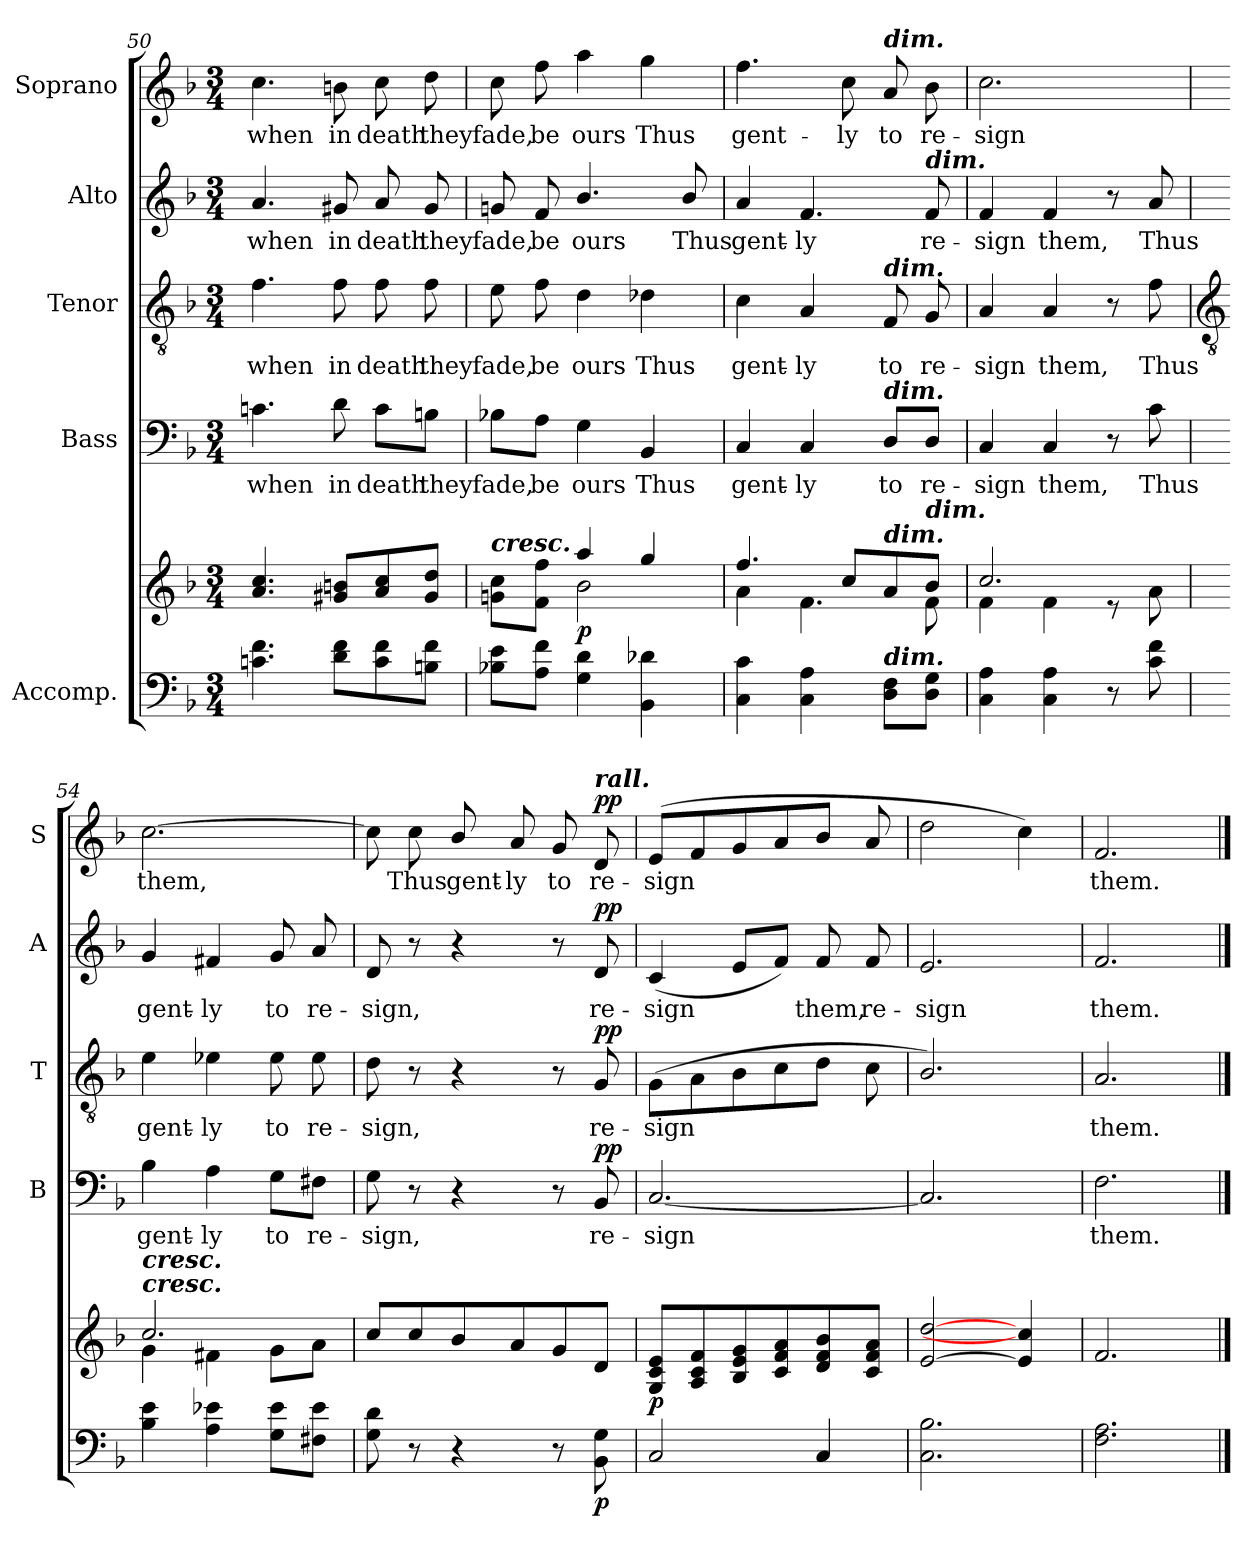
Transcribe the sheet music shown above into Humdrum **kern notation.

**kern	**kern	**dynam	**kern	**text	**dynam	**kern	**text	**dynam	**kern	**text	**dynam	**kern	**text	**dynam
*part5	*part5	*part5	*part4	*part4	*part4	*part3	*part3	*part3	*part2	*part2	*part2	*part1	*part1	*part1
*staff6	*staff5	*staff5/6	*staff4	*staff4	*staff4	*staff3	*staff3	*staff3	*staff2	*staff2	*staff2	*staff1	*staff1	*staff1
*I"Accomp.	*	*	*I"Bass	*	*	*I"Tenor	*	*	*I"Alto	*	*	*I"Soprano	*	*
*	*	*	*I'B	*	*	*I'T	*	*	*I'A	*	*	*I'S	*	*
*clefF4	*clefG2	*	*clefF4	*	*	*clefGv2	*	*	*clefG2	*	*	*clefG2	*	*
*k[b-]	*k[b-]	*	*k[b-]	*	*	*k[b-]	*	*	*k[b-]	*	*	*k[b-]	*	*
*F:	*F:	*	*F:	*	*	*F:	*	*	*F:	*	*	*F:	*	*
*M3/4	*M3/4	*	*M3/4	*	*	*M3/4	*	*	*M3/4	*	*	*M3/4	*	*
=50	=50	=50	=50	=50	=50	=50	=50	=50	=50	=50	=50	=50	=50	=50
*	*^	*	*	*	*	*	*	*	*	*	*	*	*	*
!	!	!	!	!	!LO:LY:b	!	!	!LO:LY:b	!	!	!LO:LY:b	!	!	!LO:LY:b	!
4.cn 4.f	4.a 4.cc	2.ryy	.	4.cn	when	.	4.f	when	.	4.a	when	.	4.cc	when	.
!	!	!	!	!	!LO:LY:b	!	!	!LO:LY:b	!	!	!LO:LY:b	!	!	!LO:LY:b	!
8d 8fL	8g#X 8bnL	.	.	8d	in	.	8f	in	.	8g#X	in	.	8bn	in	.
!	!	!	!	!	!LO:LY:b	!	!	!LO:LY:b	!	!	!LO:LY:b	!	!	!LO:LY:b	!
8c 8f	8a 8cc	.	.	8c\L	death	.	8f	death	.	8a	death	.	8cc	death	.
!	!	!	!	!	!LO:LY:b	!	!	!LO:LY:b	!	!	!LO:LY:b	!	!	!LO:LY:b	!
8Bn 8fJ	8g# 8ddJ	.	.	8Bn\J	they	.	8f	they	.	8g#	they	.	8dd\	they	.
=51	=51	=51	=51	=51	=51	=51	=51	=51	=51	=51	=51	=51	=51	=51	=51
!	!LO:TX:a:Bi:t=cresc.	!	!	!	!	!	!	!	!	!	!	!	!	!	!
!	!	!	!	!	!LO:LY:b	!	!	!LO:LY:b	!	!	!LO:LY:b	!	!	!LO:LY:b	!
8B-X\ 8e\L	8gn 8ccL	4ryy	.	8B-X\L	fade,	.	8e	fade,	.	8gn	fade,	.	8cc	fade,	.
!	!	!	!	!	!LO:LY:b	!	!	!LO:LY:b	!	!	!LO:LY:b	!	!	!LO:LY:b	!
8A 8fJ	8f 8ffJ	.	.	8A\J	be	.	8f	be	.	8f	be	.	8ff	be	.
!	!	!	!LO:DY:b	!	!LO:LY:b	!	!	!LO:LY:b	!	!	!LO:LY:b	!	!	!LO:LY:b	!
4G 4d	4aa/	2b-\	p	4G	ours	.	4d\	ours	.	4.b-/	ours	.	4aa	ours	.
!	!	!	!	!	!LO:LY:b	!	!	!LO:LY:b	!	!	!	!	!	!LO:LY:b	!
4BB- 4d-X	4gg/	.	.	4BB-	Thus	.	4d-X\	Thus	.	.	.	.	4gg	Thus	.
!	!	!	!	!	!	!	!	!	!	!	!LO:LY:b	!	!	!	!
.	.	.	.	.	.	.	.	.	.	8b-/	Thus	.	.	.	.
=52	=52	=52	=52	=52	=52	=52	=52	=52	=52	=52	=52	=52	=52	=52	=52
!	!	!	!	!	!LO:LY:b	!	!	!LO:LY:b	!	!	!LO:LY:b	!	!	!LO:LY:b	!
4C 4c	4.ff/	4a\	.	4C	gent-	.	4c	gent-	.	4a	gent-	.	4.ff	gent-	.
!	!	!	!	!	!LO:LY:b	!	!	!LO:LY:b	!	!	!LO:LY:b	!	!	!	!
4C 4A	.	4.f\	.	4C	-ly	.	4A	-ly	.	4.f	-ly	.	.	.	.
!	!	!	!	!	!	!	!	!	!	!	!	!	!	!LO:LY:b	!
.	8cc/L	.	.	.	.	.	.	.	.	.	.	.	8cc	-ly	.
!	!	!	!	!	!	!	!	!	!	!	!	!	!LO:TX:a:Bi:t=dim.	!	!
!	!	!	!	!	!	!	!LO:TX:a:Bi:t=dim.	!	!	!	!	!	!	!	!
!	!	!	!	!LO:TX:a:Bi:t=dim.	!	!	!	!	!	!	!	!	!	!	!
!	!LO:TX:a:Bi:t=dim.	!	!	!	!	!	!	!	!	!	!	!	!	!	!
!LO:TX:a:Bi:t=dim.	!	!	!	!	!	!	!	!	!	!	!	!	!	!	!
!	!	!	!	!	!LO:LY:b	!	!	!LO:LY:b	!	!	!	!	!	!LO:LY:b	!
8D 8FL	8a/	.	.	8D/L	to	.	8F	to	.	.	.	.	8a	to	.
!	!	!	!	!	!	!	!	!	!	!LO:TX:a:Bi:t=dim.	!	!	!	!	!
!	!LO:TX:a:Bi:t=dim.	!	!	!	!	!	!	!	!	!	!	!	!	!	!
!	!	!	!	!	!LO:LY:b	!	!	!LO:LY:b	!	!	!LO:LY:b	!	!	!LO:LY:b	!
8D 8GJ	8b-/J	8f\	.	8D/J	re-	.	8G	re-	.	8f	re-	.	8b-	re-	.
=53	=53	=53	=53	=53	=53	=53	=53	=53	=53	=53	=53	=53	=53	=53	=53
!	!	!	!	!	!LO:LY:b	!	!	!LO:LY:b	!	!	!LO:LY:b	!	!	!LO:LY:b	!
4C 4A	2.cc/	4f\	.	4C	-sign	.	4A	-sign	.	4f	-sign	.	2.cc	-sign	.
!	!	!	!	!	!LO:LY:b	!	!	!LO:LY:b	!	!	!LO:LY:b	!	!	!	!
4C 4A	.	4f\	.	4C	them,	.	4A	them,	.	4f	them,	.	.	.	.
8r	.	8r	.	8r	.	.	8r	.	.	8r	.	.	.	.	.
!	!	!	!	!	!LO:LY:b	!	!	!LO:LY:b	!	!	!LO:LY:b	!	!	!	!
8c 8f	.	8a\	.	8c	Thus	.	8f	Thus	.	8a	Thus	.	.	.	.
!!LO:LB:g=z
=54	=54	=54	=54	=54	=54	=54	=54	=54	=54	=54	=54	=54	=54	=54	=54
*	*	*	*	*	*	*	*clefGv2	*	*	*	*	*	*	*	*
!	!LO:TX:a:Bi:t=cresc.	!	!	!	!	!	!	!	!	!	!	!	!	!	!
!	!LO:TX:a:Bi:t=cresc.	!	!	!	!	!	!	!	!	!	!	!	!	!	!
!	!	!	!	!	!LO:LY:b	!	!	!LO:LY:b	!	!	!LO:LY:b	!	!	!LO:LY:b	!
4B-\ 4e\	2.cc/	4g\	.	4B-	gent-	.	4e	gent-	.	4g	gent-	.	[2.cc	them,	.
!	!	!	!	!	!LO:LY:b	!	!	!LO:LY:b	!	!	!LO:LY:b	!	!	!	!
4A 4e-X	.	4f#X\	.	4A	-ly	.	4e-X	-ly	.	4f#X	-ly	.	.	.	.
!	!	!	!	!	!LO:LY:b	!	!	!LO:LY:b	!	!	!LO:LY:b	!	!	!	!
8G 8e-L	.	8g\L	.	8G\L	to	.	8e-	to	.	8g	to	.	.	.	.
!	!	!	!	!	!LO:LY:b	!	!	!LO:LY:b	!	!	!LO:LY:b	!	!	!	!
8F#X 8e-J	.	8a\J	.	8F#X\J	re-	.	8e-	re-	.	8a	re-	.	.	.	.
=55	=55	=55	=55	=55	=55	=55	=55	=55	=55	=55	=55	=55	=55	=55	=55
!	!	!	!	!	!LO:LY:b	!	!	!LO:LY:b	!	!	!LO:LY:b	!	!	!	!
8G 8d	8ccL	2.ryy	.	8G	-sign,	.	8d\	-sign,	.	8d	-sign,	.	8cc]	.	.
!	!	!	!	!	!	!	!	!	!	!	!	!	!	!LO:LY:b	!
8r	8cc	.	.	8r	.	.	8r	.	.	8r	.	.	8cc	Thus	.
!	!	!	!	!	!	!	!	!	!	!	!	!	!	!LO:LY:b	!
4r	8b-	.	.	4r	.	.	4r	.	.	4r	.	.	8b-/	gent-	.
!	!	!	!	!	!	!	!	!	!	!	!	!	!	!LO:LY:b	!
.	8a	.	.	.	.	.	.	.	.	.	.	.	8a	-ly	.
!	!	!	!	!	!	!	!	!	!	!	!	!	!	!LO:LY:b	!
8r	8g	.	.	8r	.	.	8r	.	.	8r	.	.	8g	to	.
!	!	!	!	!	!	!	!	!	!	!	!	!	!LO:TX:a:Bi:t=rall.	!	!
!	!	!	!LO:DY:b=2	!	!LO:LY:b	!LO:DY:b	!	!LO:LY:b	!LO:DY:b	!	!LO:LY:b	!LO:DY:b	!	!LO:LY:b	!LO:DY:b
8BB- 8G	8dJ	.	p	8BB-	re-	pp	8G	re-	pp	8d	re-	pp	8d	re-	pp
=56	=56	=56	=56	=56	=56	=56	=56	=56	=56	=56	=56	=56	=56	=56	=56
!	!	!	!LO:DY:b	!	!LO:LY:b	!	!	!LO:LY:b	!	!	!LO:LY:b	!	!	!LO:LY:b	!
2C	8G 8c 8eL	2.ryy	p	[2.C	-sign	.	(>8GL	-sign	.	(<4c	-sign	.	(<8eL	-sign	.
.	8A 8c 8f	.	.	.	.	.	8A	.	.	.	.	.	8f	.	.
.	8B- 8e 8g	.	.	.	.	.	8B-	.	.	8eL	.	.	8g	.	.
.	8c 8f 8a	.	.	.	.	.	8c	.	.	8fJ)	.	.	8a	.	.
!	!	!	!	!	!	!	!	!	!	!	!LO:LY:b	!	!	!	!
4C	8d 8f 8b-	.	.	.	.	.	8dJ	.	.	8f	them,	.	8b-J	.	.
!	!	!	!	!	!	!	!	!	!	!	!LO:LY:b	!	!	!	!
.	8c 8f 8aJ	.	.	.	.	.	8c	.	.	8f	re-	.	8a	.	.
=57	=57	=57	=57	=57	=57	=57	=57	=57	=57	=57	=57	=57	=57	=57	=57
!	!	!	!	!	!	!	!	!	!	!	!LO:LY:b	!	!	!	!
2.C 2.B-	[2e/ [2dd/	2.ryy	.	2.C]	.	.	2.B-/)	.	.	2.e	-sign	.	2dd\	.	.
.	4e] 4cc]	.	.	.	.	.	.	.	.	.	.	.	4cc)	.	.
=58	=58	=58	=58	=58	=58	=58	=58	=58	=58	=58	=58	=58	=58	=58	=58
!	!	!	!	!	!LO:LY:b	!	!	!LO:LY:b	!	!	!LO:LY:b	!	!	!LO:LY:b	!
2.F 2.A	2.f	2.ryy	.	2.F	them.	.	2.A	them.	.	2.f	them.	.	2.f	them.	.
*	*v	*v	*	*	*	*	*	*	*	*	*	*	*	*	*
==	==	==	==	==	==	==	==	==	==	==	==	==	==	==
*-	*-	*-	*-	*-	*-	*-	*-	*-	*-	*-	*-	*-	*-	*-
